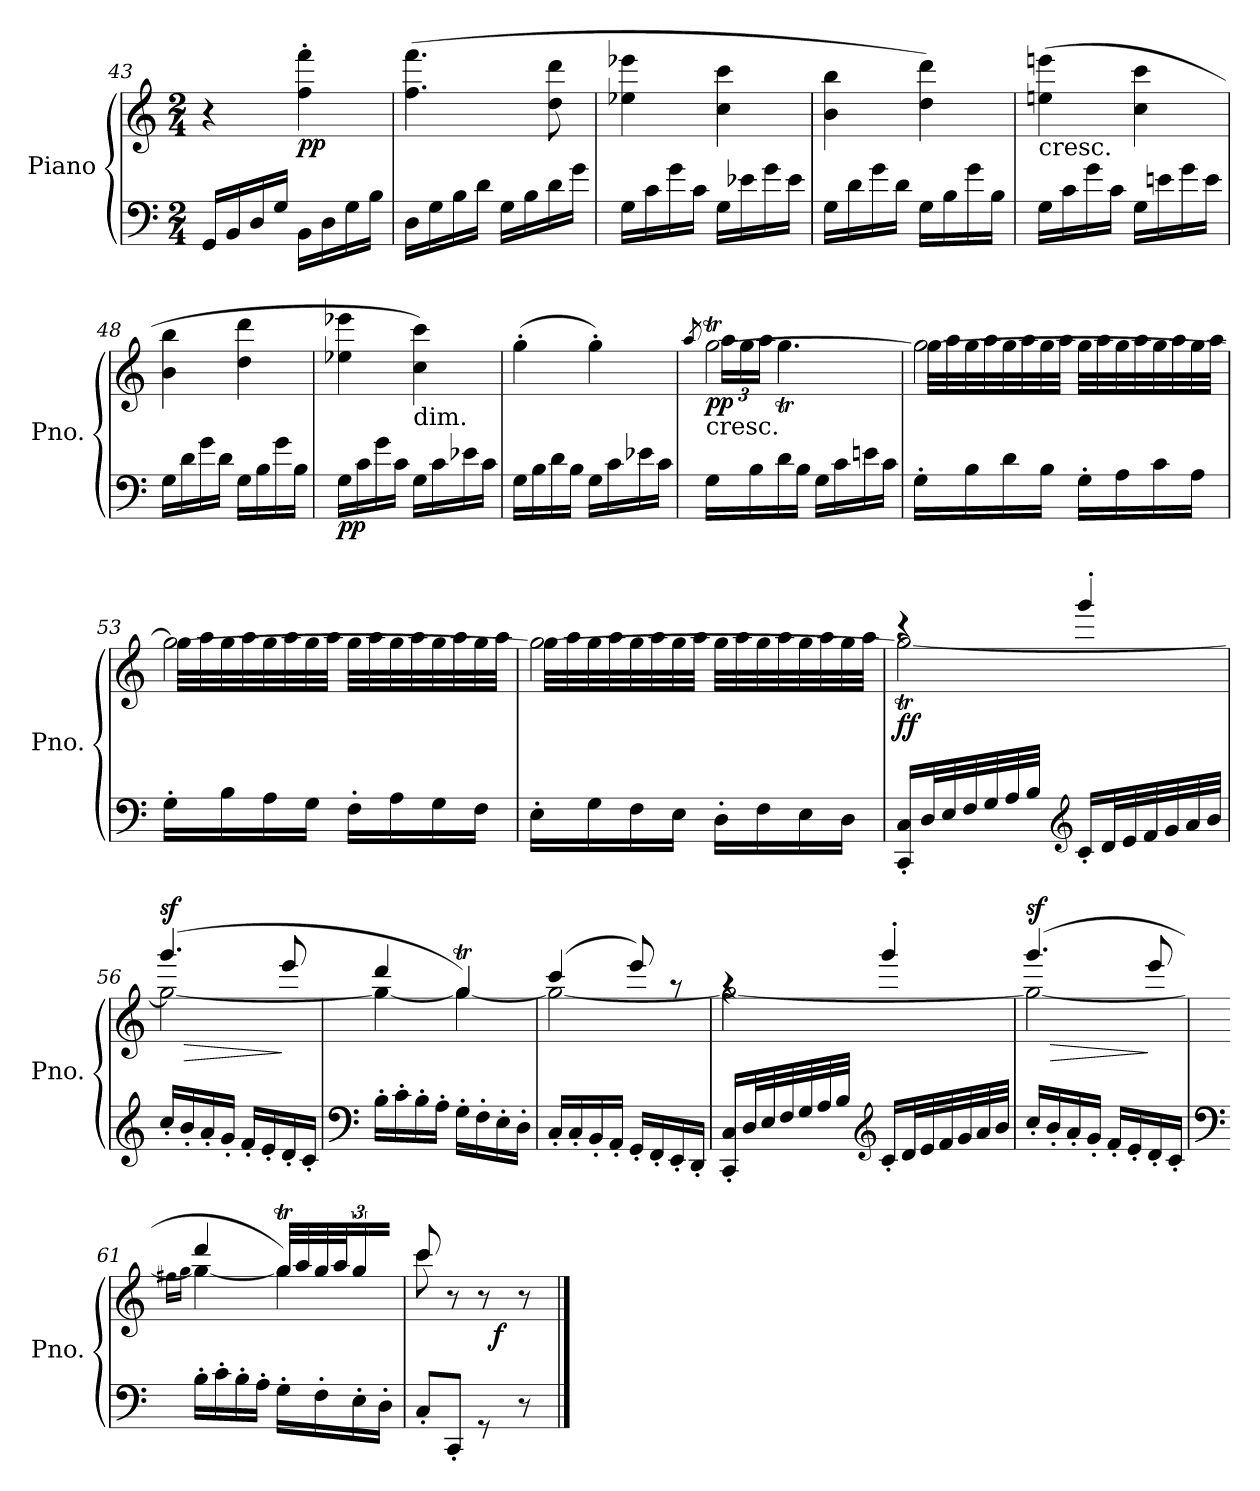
**kern	**kern	**dynam
*part1	*part1	*part1
*staff2	*staff1	*staff1/2
*I"Piano	*	*
*I'Pno.	*	*
*clefF4	*clefG2	*
*k[]	*k[]	*
*M2/4	*M2/4	*
=43	=43	=43
16GG/LL	4r	.
16BB/	.	.
16D/	.	.
16G/JJ	.	.
!	!	!LO:DY:b
16BB\LL	4ff\' 4fff\'	pp
16D\	.	.
16G\	.	.
16B\JJ	.	.
!!LO:LB:g=z
=44	=44	=44
16D\LL	(>4.ff\ 4.fff\	.
16G\	.	.
16B\	.	.
16d\JJ	.	.
16G\LL	.	.
16B\	.	.
16d\	8dd\ 8ddd\	.
16g\JJ	.	.
=45	=45	=45
16G\LL	4ee-X\ 4eee-X\	.
16c\	.	.
16g\	.	.
16c\JJ	.	.
16G\LL	4cc\ 4ccc\	.
16e-X\	.	.
16g\	.	.
16e-\JJ	.	.
=46	=46	=46
16G\LL	4b\ 4bb\	.
16d\	.	.
16g\	.	.
16d\JJ	.	.
16G\LL	4dd\ 4ddd\)	.
16B\	.	.
16g\	.	.
16B\JJ	.	.
=47	=47	=47
!	!LO:TX:b:t=cresc.	!
16G\LL	(>4een\ 4eeen\	.
16c\	.	.
16g\	.	.
16c\JJ	.	.
16G\LL	4cc\ 4ccc\	.
16en\	.	.
16g\	.	.
16e\JJ	.	.
=48	=48	=48
16G\LL	4b\ 4bb\	.
16d\	.	.
16g\	.	.
16d\JJ	.	.
16G\LL	4dd\ 4ddd\	.
16B\	.	.
16g\	.	.
16B\JJ	.	.
!!LO:LB:g=z
=49	=49	=49
!	!	!LO:DY:b=2
!	!	!LO:DY:n=1:b
16G\LL	4ee-X\ 4eee-X\	p p
16c\	.	.
16g\	.	.
16c\JJ	.	.
!	!LO:TX:b:t=dim.	!
16G\LL	4cc\ 4ccc\)	.
16c\	.	.
16e-X\	.	.
16c\JJ	.	.
=50	=50	=50
16G\LL	(>4gg'\	.
16B\	.	.
16d\	.	.
16B\JJ	.	.
16G\LL	4gg'\)	.
16c\	.	.
16e-X\	.	.
16c\JJ	.	.
=51	=51	=51
.	8qaa/	.
*	*^	*
*	*	*Xbrackettup	*
!	!LO:TX:b:t=cresc.	!	!
!	!	!	!LO:DY:b
16G\LL	[2ggT\	24aaLL	pp
.	.	24gg	.
16B\	.	.	.
.	.	24aaJJ	.
16d\	.	4.ggT	.
16B\JJ	.	.	.
16G\LL	.	.	.
16c\	.	.	.
16en\	.	.	.
16c\JJ	.	.	.
=52	=52	=52	=52
16G'\LL	2gg\_	32ggLLL	.
.	.	32aa	.
16B\	.	32gg	.
.	.	32aa	.
16d\	.	32gg	.
.	.	32aa	.
16B\JJ	.	32gg	.
.	.	32aaJJJ	.
16G'\LL	.	32ggLLL	.
.	.	32aa	.
16A\	.	32gg	.
.	.	32aa	.
16c\	.	32gg	.
.	.	32aa	.
16A\JJ	.	32gg	.
.	.	32aaJJJ	.
=53	=53	=53	=53
16G'\LL	2gg\_	32ggLLL	.
.	.	32aa	.
16B\	.	32gg	.
.	.	32aa	.
16A\	.	32gg	.
.	.	32aa	.
16G\JJ	.	32gg	.
.	.	32aaJJJ	.
16F'\LL	.	32ggLLL	.
.	.	32aa	.
16A\	.	32gg	.
.	.	32aa	.
16G\	.	32gg	.
.	.	32aa	.
16F\JJ	.	32gg	.
.	.	32aaJJJ	.
!!LO:PB:g=z	!!
=54	=54	=54	=54
16E'\LL	2gg\_	32ggLLL	.
.	.	32aa	.
16G\	.	32gg	.
.	.	32aa	.
16F\	.	32gg	.
.	.	32aa	.
16E\JJ	.	32gg	.
.	.	32aaJJJ	.
16D'\LL	.	32ggLLL	.
.	.	32aa	.
16F\	.	32gg	.
.	.	32aa	.
16E\	.	32gg	.
.	.	32aa	.
16D\JJ	.	32gg	.
.	.	32aaTTTJJJ	.
=55	=55	=55	=55
!	!	!	!LO:DY:b
16CC/' 16C/'LL	4rtccc	2ggT\_	ff
32D/L	.	.	.
32E/	.	.	.
32F/	.	.	.
32G/	.	.	.
32A/	.	.	.
32B/JJJ	.	.	.
*clefG2	*	*	*
16c'/LL	4ggg'/	.	.
32d/L	.	.	.
32e/	.	.	.
32f/	.	.	.
32g/	.	.	.
32a/	.	.	.
32b/JJJ	.	.	.
=56	=56	=56	=56
!	!	!	!LO:HP:b
!	!	!	!LO:DY:n=1:a
16cc'/LL	(>4.ggg/	2gg\_	> sf
16b'/	.	.	.
16a'/	.	.	.
16g'/JJ	.	.	.
16f'/LL	.	.	.
16e'/	.	.	.
16d'/	8eee/	.	]
16c'/JJ	.	.	.
=57	=57	=57	=57
*clefF4	*	*	*
16B'\LL	4ddd/	4gg\_	.
16c'\	.	.	.
16B'\	.	.	.
16A'\JJ	.	.	.
16G'\LL	4ggT/)	4gg\_	.
16F'\	.	.	.
16E'\	.	.	.
16D'\JJ	.	.	.
!!LO:LB:g=z	!!
=58	=58	=58	=58
16C'/LL	(>4ccc/	2gg\_	.
16C'/	.	.	.
16BB'/	.	.	.
16AA'/JJ	.	.	.
16GG'/LL	8eee/)	.	.
16FF'/	.	.	.
16EE'/	8raa	.	.
16DD'/JJ	.	.	.
=59	=59	=59	=59
16CC/' 16C/'LL	4raa	2gg\_	.
32D/L	.	.	.
32E/	.	.	.
32F/	.	.	.
32G/	.	.	.
32A/	.	.	.
32B/JJJ	.	.	.
*clefG2	*	*	*
16c'/LL	4ggg'/	.	.
32d/L	.	.	.
32e/	.	.	.
32f/	.	.	.
32g/	.	.	.
32a/	.	.	.
32b/JJJ	.	.	.
=60	=60	=60	=60
!	!	!	!LO:HP:b
!	!	!	!LO:DY:n=1:a
16cc'/LL	(>4.ggg/	2gg\_	> sf
16b'/	.	.	.
16a'/	.	.	.
16g'/JJ	.	.	.
16f'/LL	.	.	.
16e'/	.	.	.
16d'/	8eee/	.	]
16c'/JJ	.	.	.
*	*v	*v	*
=61	=61	=61
*clefF4	*	*
*	*^	*
.	.	16qff#X\LL	.
.	.	16qgg\JJ	.
*	*	*^	*
16B'\LL	4ddd/	4gg\_	4reyy	.
16c'\	.	.	.	.
16B'\	.	.	.	.
16A'\JJ	.	.	.	.
16G'\LL	4ggT/)	4gg\]	32ggLLL	.
.	.	.	32aa	.
16F'\	.	.	32gg	.
.	.	.	32aaJ	.
*	*	*	*brackettup	*
16E'\	.	.	24ggJJ	.
.	.	.	24ryy	.
16D'\JJ	.	.	.	.
.	.	.	24ryy	.
!!LO:LB:g=z	!!	!!
=62	=62	=62	=62	=62
8C'/L	8ccc/	8cccTTT\	6..ryy	.
8CC'/J	8r	8ryy	.	.
8rGG	8r	4ryy	.	.
!	!	!	!	!LO:DY:b
.	.	.	6ryy	f
8r	8r	.	.	.
.	.	.	24ryy	.
*	*v	*v	*v	*
==	==	==
*-	*-	*-
